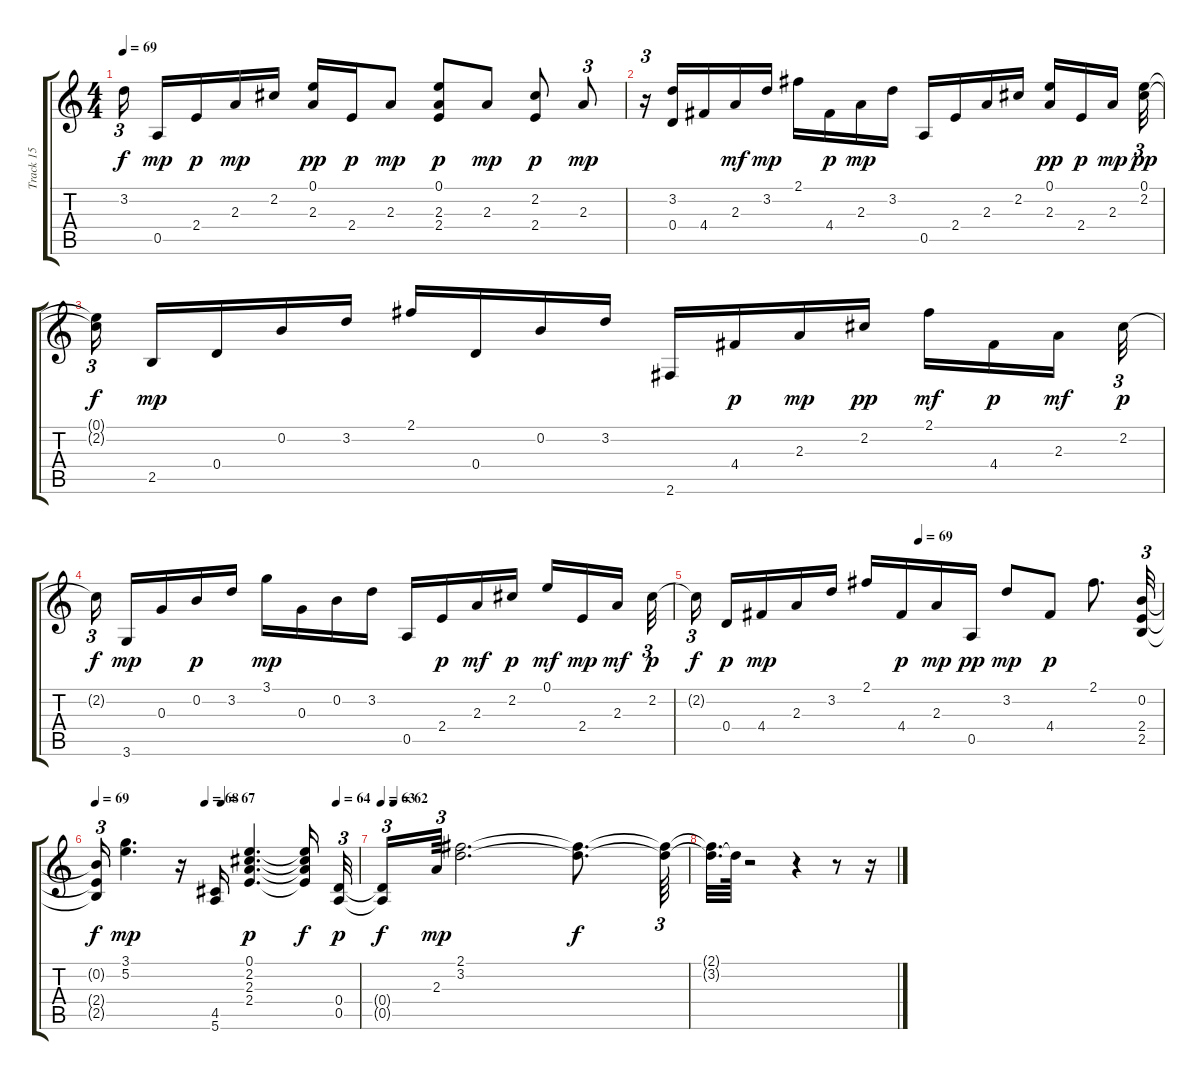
\track ("Track 15" "Track 15") {instrument acousticguitarsteel}
\staff {score tabs}
\tuning (E4 B3 G3 D3 A2 E2) {hide}
\ts (4 4)
\tempo 69
\clef g2
\ks c
3.2{t}.16{tu (3 2) dy f beam splitsecondary} 0.5.16{dy mp} 2.4.16{dy p} 2.3.16{dy mp} 2.2.16 (0.1 2.3).16{dy pp} 2.4.16{dy p} 2.3.8{dy mp} (0.1 2.3 2.4).8{dy p} 2.3.8{dy mp} (2.2 2.4).8{dy p} 2.3.8{tu (3 2) dy mp} |
r.16{tu (3 2)} (3.2 0.4).16 4.4.16 2.3.16{dy mf} 3.2.16{dy mp} 2.1.16 4.4.16{dy p} 2.3.16{dy mp} 3.2.16 0.5.16 2.4.16 2.3.16 2.2.16 (0.1 2.3).16{dy pp} 2.4.16{dy p} 2.3.16{dy mp beam splitsecondary} (0.1 2.2).32{tu (3 2) dy pp} |
(0.1{t} 2.2{t}).16{tu (3 2) dy f beam splitsecondary} 2.5.16{dy mp} 0.4.16 0.2.16 3.2.16 2.1.16 0.4.16 0.2.16 3.2.16 2.6.16 4.4.16{dy p} 2.3.16{dy mp} 2.2.16{dy pp} 2.1.16{dy mf} 4.4.16{dy p} 2.3.16{dy mf beam splitsecondary} 2.2.32{tu (3 2) dy p} |
2.2{t}.16{tu (3 2) dy f beam splitsecondary} 3.6.16{dy mp} 0.3.16 0.2.16{dy p} 3.2.16 3.1.16{dy mp} 0.3.16 0.2.16 3.2.16 0.5.16 2.4.16{dy p} 2.3.16{dy mf} 2.2.16{dy p} 0.1.16{dy mf} 2.4.16{dy mp} 2.3.16{dy mf beam splitsecondary} 2.2.32{tu (3 2) dy p} |
\tempo (69 0.4791666666666667)
2.2{t}.16{tu (3 2) dy f beam splitsecondary} 0.4.16{dy p} 4.4.16{dy mp} 2.3.16 3.2.16 2.1.16 4.4.16{dy p} 2.3.16{dy mp} 0.5.16{dy pp} 3.2.8{dy mp} 4.4.8{dy p} 2.1.8{d} (0.2 2.4 2.5).32{tu (3 2)} |
\tempo 69
\tempo (68 0.4166666666666667)
\tempo (67 0.4791666666666667)
\tempo (64 0.9166666666666666)
(0.2{t} 2.4{t} 2.5{t}).16{tu (3 2) dy f} (3.1 5.2).4{d dy mp} r.16 (4.5 5.6).16 (0.1 2.2 2.3 2.4).4{d dy p} (0.1{t} 2.2{t} 2.3{t} 2.4{t}).16{dy f} (0.4 0.5).32{tu (3 2) dy p} |
\tempo 63
\tempo (62 0.041666666666666664)
(0.4{t} 0.5{t}).16{tu (3 2) dy f} 2.3.64{tu (3 2) dy mp} (2.1 3.2).2{d} (2.1{t} 3.2{t}).8{d dy f} (2.1{t} 3.2{t}).64{tu (3 2)} |
(2.1{t} 3.2{t}).32{d} 3.2{t}.64 r.2 r.4 r.8 r.16
